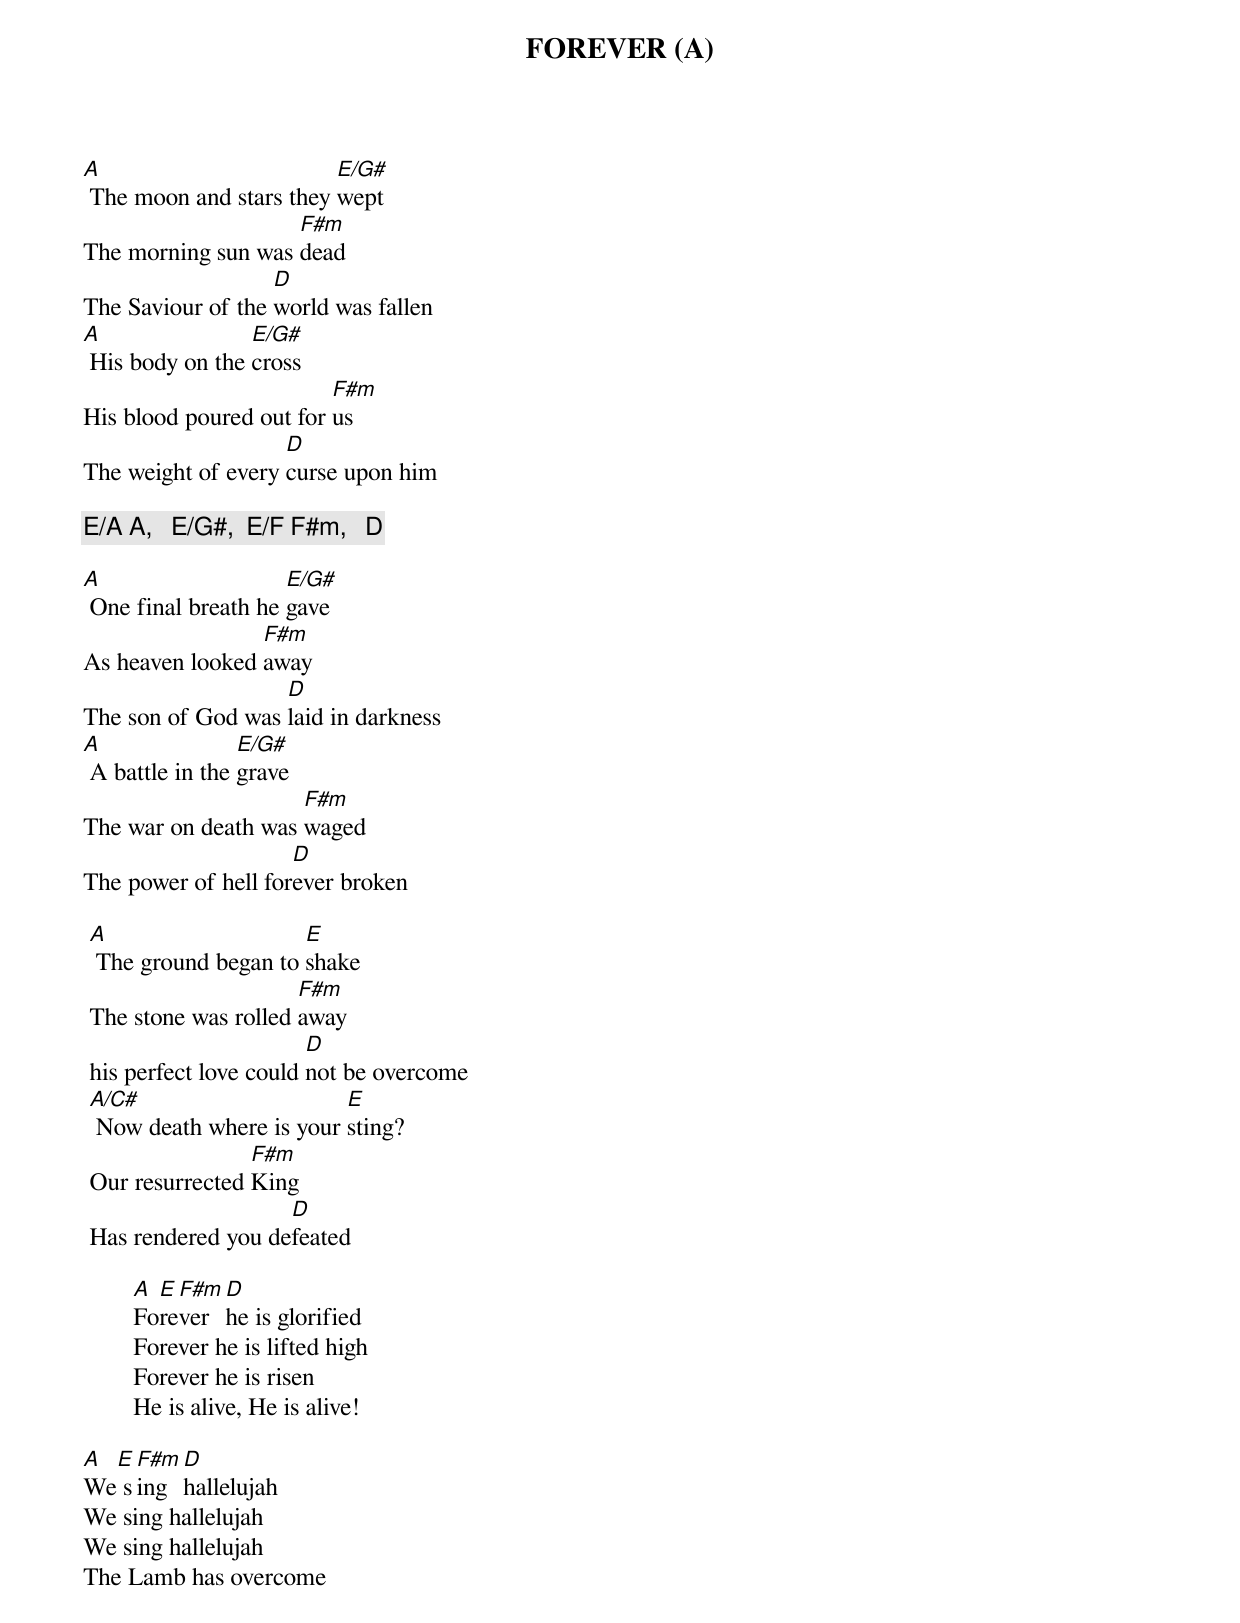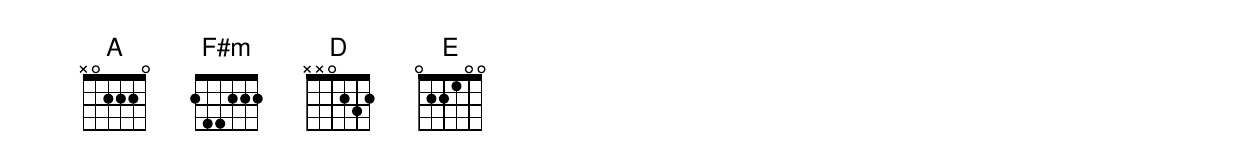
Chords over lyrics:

FOREVER (A)

A                        E/G#
 The moon and stars they wept
                    F#m
The morning sun was dead
                   D
The Saviour of the world was fallen
A                E/G#
 His body on the cross
                         F#m
His blood poured out for us
                    D
The weight of every curse upon him

[E/A A,   E/G#,  E/F F#m,   D]

A                    E/G#
 One final breath he gave
                 F#m
As heaven looked away
                   D
The son of God was laid in darkness
A                E/G#
 A battle in the grave
                     F#m
The war on death was waged
                     D
The power of hell forever broken

 A                    E
  The ground began to shake
                      F#m
 The stone was rolled away
                        D
 his perfect love could not be overcome
 A/C#                     E
  Now death where is your sting?
                 F#m
 Our resurrected King
                    D
 Has rendered you defeated

	A E F#m D
	Forever he is glorified
	Forever he is lifted high
	Forever he is risen
	He is alive, He is alive!

A E F#m D
We sing hallelujah
We sing hallelujah
We sing hallelujah
The Lamb has overcome
